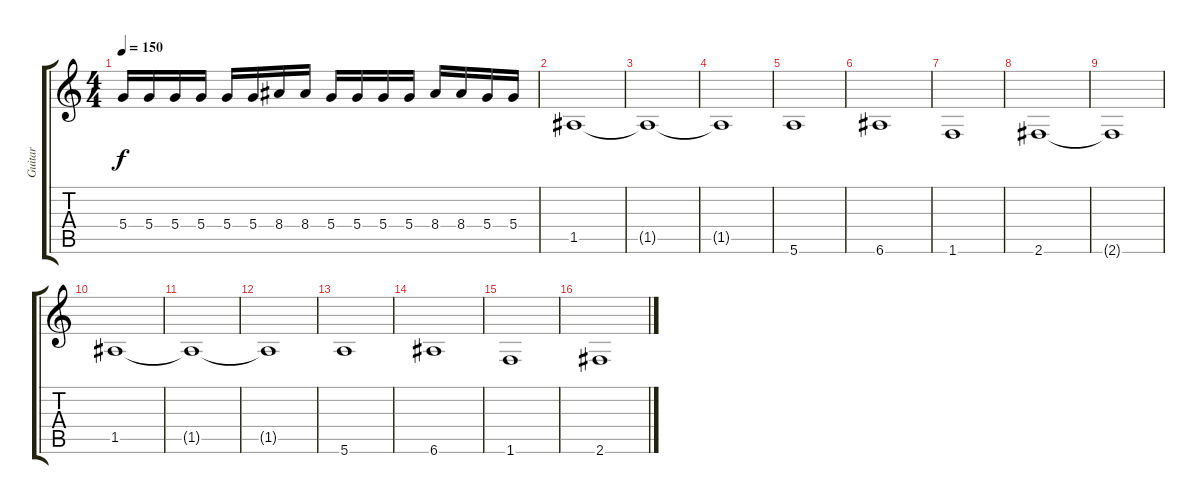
\track ("Guitar" "Guitar") {instrument overdrivenguitar}
\staff {score tabs}
\tuning (E4 B3 G3 D3 A2 E2) {hide}
\ts (4 4)
\tempo 150
\clef g2
\ks c
5.4.16{dy f} 5.4.16 5.4.16 5.4.16 5.4.16 5.4.16 8.4.16 8.4.16 5.4.16 5.4.16 5.4.16 5.4.16 8.4.16 8.4.16 5.4.16 5.4.16 |
1.5.1 |
1.5{t}.1 |
1.5{t}.1 |
5.6.1 |
6.6.1 |
1.6.1 |
2.6.1 |
2.6{t}.1 |
1.5.1 |
1.5{t}.1 |
1.5{t}.1 |
5.6.1 |
6.6.1 |
1.6.1 |
2.6.1
